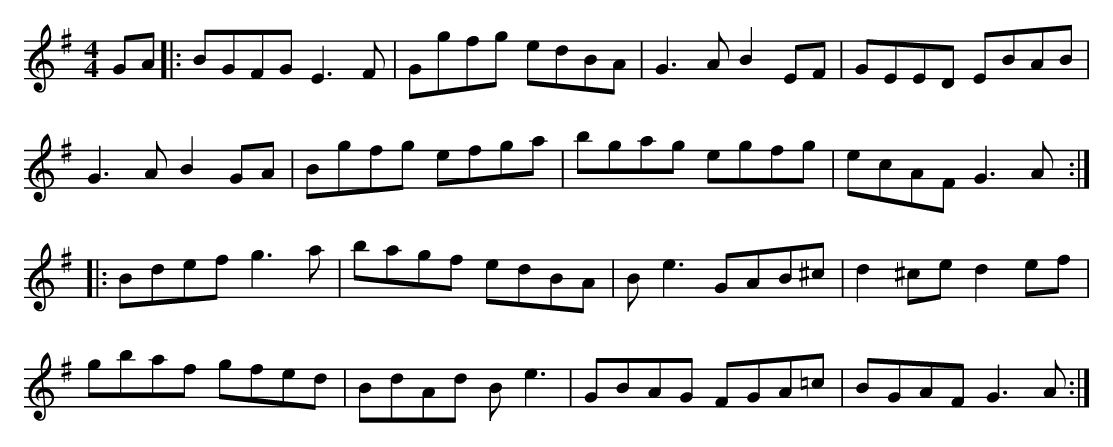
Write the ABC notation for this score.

X:1
M:4/4
K:Emin
GA|:BGFG E3F|Ggfg edBA|G3A B2EF|GEED EBAB|
G3A B2GA|Bgfg efga|bgag egfg|ecAF G3A:|
|:Bdef g3a|bagf edBA|Be3 GAB^c|d2^ce d2ef|
gbaf gfed|BdAd Be3|GBAG FGA=c|BGAF G3A:|
